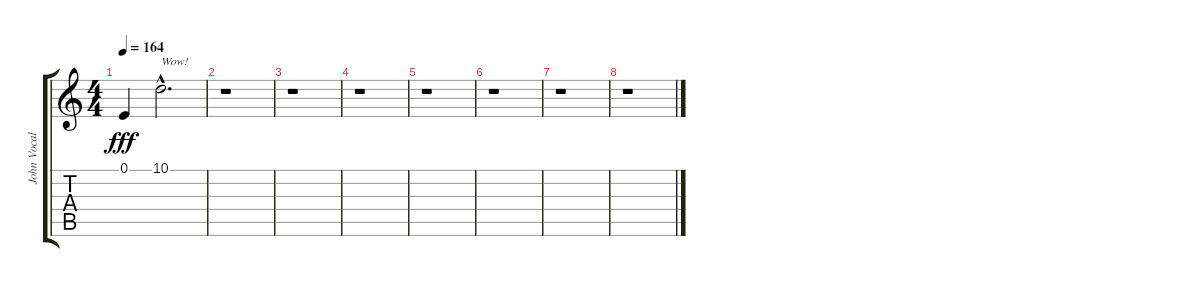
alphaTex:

\track ("John Vocal" "John Vocal") {instrument altosax}
\staff {score tabs}
\tuning (E4 B3 G3 D3 A2 E2) {hide}
\ts (4 4)
\tempo 164
\clef g2
\ks c
0.1{t}.4{dy fff} 10.1{hac}.2{d txt "Wow!"} |
r.1 |
r.1 |
r.1 |
r.1 |
r.1 |
r.1 |
r.1
